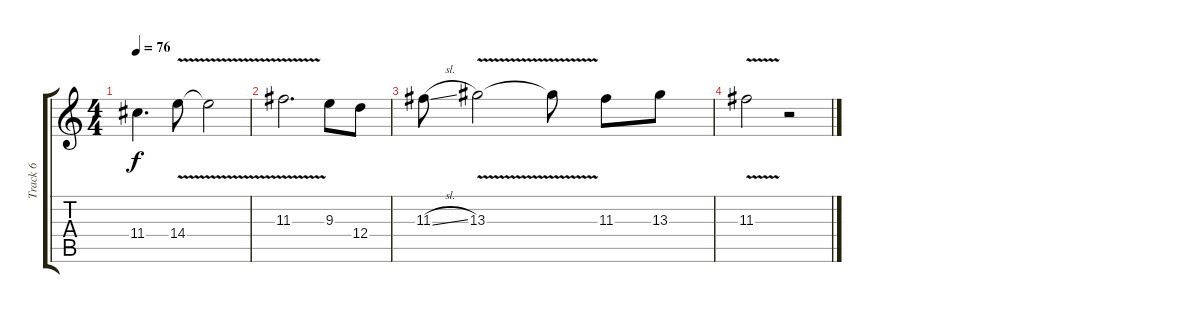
\track ("Track 6" "Track 6") {instrument overdrivenguitar}
\staff {score tabs}
\tuning (E4 B3 G3 D3 A2 E2) {hide}
\ts (4 4)
\tempo 76
\clef g2
\ks c
11.4.4{d dy f} 14.4{v}.8 14.4{t}.2 |
11.3{v}.2{d} 9.3.8 12.4.8 |
11.3{sl}.8 13.3{v}.2 13.3{t}.8 11.3.8 13.3.8 |
11.3{v}.2 r.2
